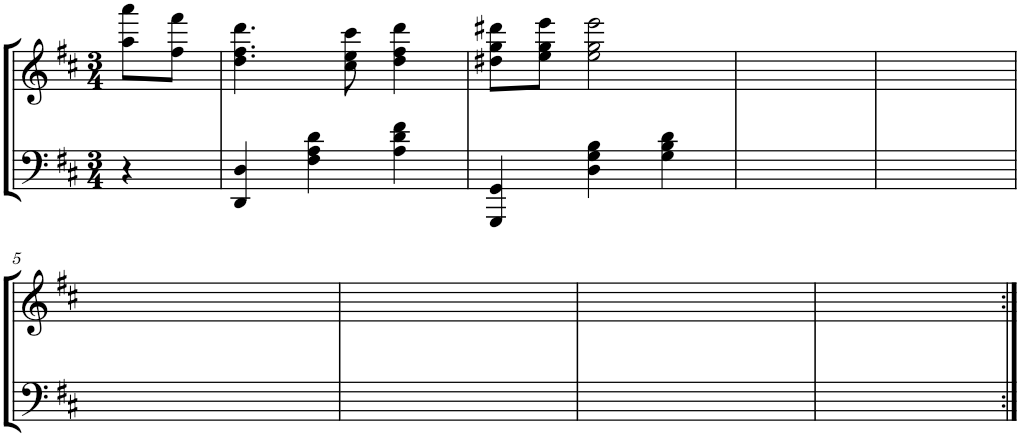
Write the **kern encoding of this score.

**kern	**kern
*part1	*part1
*staff2	*staff1
*I"Piano 3	*
*clefF4	*clefG2
*k[f#c#]	*k[f#c#]
*M3/4	*M3/4
=	=
4r	8aa\ 8aaa\L
.	8ff#\ 8fff#\J
=1	=1
4DD/ 4D/	4.dd\ 4.ff#\ 4.ddd\
4F#\ 4A\ 4d\	.
.	8cc#\ 8ee\ 8ccc#\
4A\ 4d\ 4f#\	4dd\ 4ff#\ 4ddd\
=2	=2
4GGG/ 4GG/	8dd#X\ 8gg\ 8ddd#X\L
.	8ee\ 8gg\ 8eee\J
4D\ 4G\ 4B\	2ee\ 2gg\ 2eee\
4G\ 4B\ 4d\	.
=3	=3
2.ryy	2.ryy
=4	=4
2.ryy	2.ryy
!!LO:LB:g=z
=5	=5
2.ryy	2.ryy
=6	=6
2.ryy	2.ryy
=7	=7
2.ryy	2.ryy
=8	=8
2ryy	2.ryy
4ryy	.
=:|!	=:|!
*-	*-
